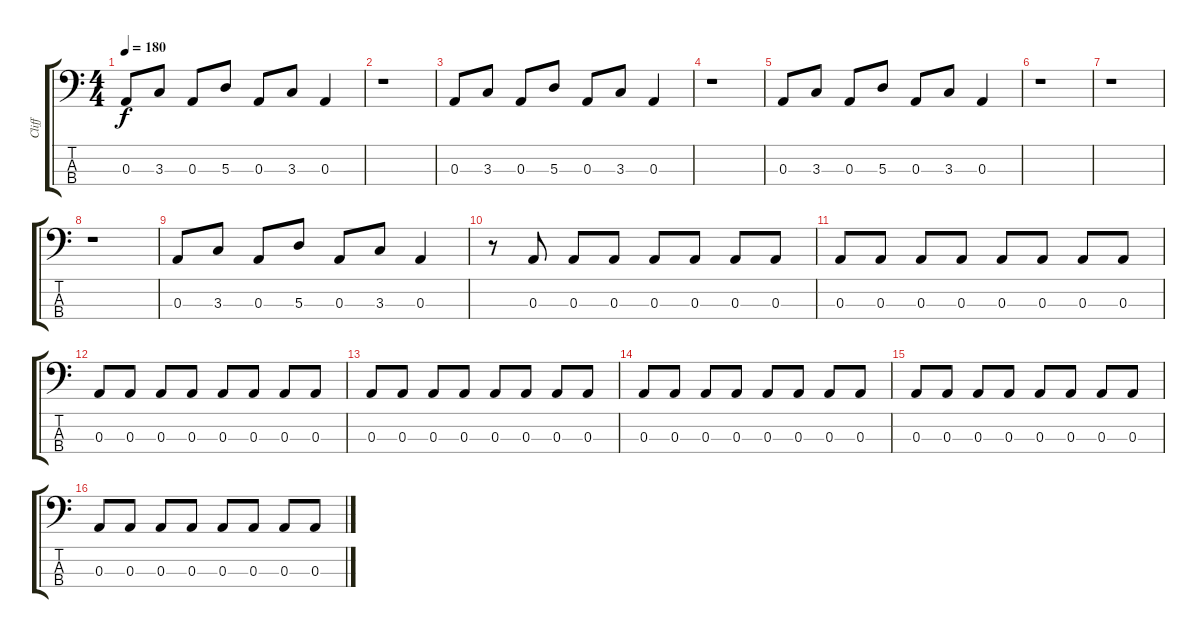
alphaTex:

\track ("Cliff" "Cliff") {instrument electricbasspick}
\staff {score tabs}
\tuning (G2 D2 A1 E1) {hide}
\ts (4 4)
\tempo 180
\clef f4
\ks c
0.3.8{dy f} 3.3.8 0.3.8 5.3.8 0.3.8 3.3.8 0.3.4 |
r.1 |
0.3.8 3.3.8 0.3.8 5.3.8 0.3.8 3.3.8 0.3.4 |
r.1 |
0.3.8 3.3.8 0.3.8 5.3.8 0.3.8 3.3.8 0.3.4 |
r.1 |
r.1 |
r.1 |
0.3.8 3.3.8 0.3.8 5.3.8 0.3.8 3.3.8 0.3.4 |
r.8 0.3.8 0.3.8 0.3.8 0.3.8 0.3.8 0.3.8 0.3.8 |
0.3.8 0.3.8 0.3.8 0.3.8 0.3.8 0.3.8 0.3.8 0.3.8 |
0.3.8 0.3.8 0.3.8 0.3.8 0.3.8 0.3.8 0.3.8 0.3.8 |
0.3.8 0.3.8 0.3.8 0.3.8 0.3.8 0.3.8 0.3.8 0.3.8 |
0.3.8 0.3.8 0.3.8 0.3.8 0.3.8 0.3.8 0.3.8 0.3.8 |
0.3.8 0.3.8 0.3.8 0.3.8 0.3.8 0.3.8 0.3.8 0.3.8 |
0.3.8 0.3.8 0.3.8 0.3.8 0.3.8 0.3.8 0.3.8 0.3.8
